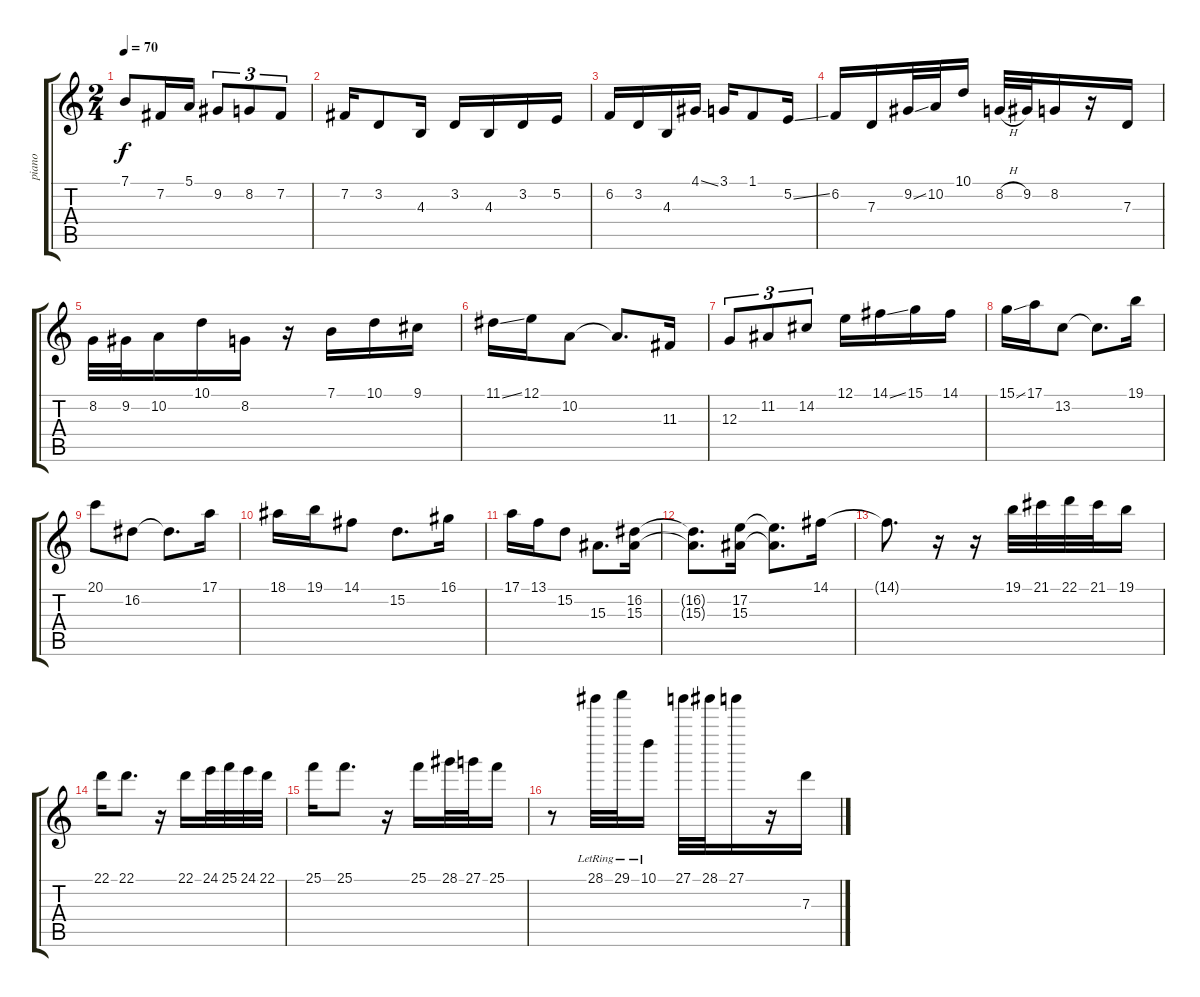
\track ("piano" "piano") {instrument acousticgrandpiano}
\staff {score tabs}
\tuning (E4 B3 G3 D3 A2 E2) {hide}
\ts (2 4)
\tempo 70
\clef g2
\ks c
7.1.8{dy f} 7.2.16 5.1.16 9.2.8{tu (3 2)} 8.2.8{tu (3 2)} 7.2.8{tu (3 2)} |
7.2.16 3.2.8 4.3.16 3.2.16 4.3.16 3.2.16 5.2.16 |
6.2.16 3.2.16 4.3.16 4.1{ss}.16 3.1.16 1.1.8 5.2{ss}.16 |
6.2.16 7.3.16 9.2{ss}.32 10.2.32 10.1.16 8.2{h}.32 9.2.32 8.2.16 r.16 7.3.16 |
8.2.32 9.2.32 10.2.16 10.1.16 8.2.16 r.16 7.1.16 10.1.16 9.1.16 |
11.1{ss}.16 12.1.16 10.2.8 10.2{t}.8{d} 11.3.16 |
12.3.8{tu (3 2)} 11.2.8{tu (3 2)} 14.2.8{tu (3 2)} 12.1.16 14.1{ss}.16 15.1.16 14.1.16 |
15.1{ss}.16 17.1.16 13.2.8 13.2{t}.8{d} 19.1.16 |
20.1.8 16.2.8 16.2{t}.8{d} 17.1.16 |
18.1.16 19.1.16 14.1.8 15.2.8{d} 16.1.16 |
17.1.16 13.1.16 15.2.8 15.3.8{d} (16.2 15.3).16 |
(16.2{t} 15.3{t}).8{d} (17.2 15.3).16 (17.2{t} 15.3{t}).8{d} 14.1.16 |
14.1{t}.8{d} r.16 r.16 19.1.32 21.1.32 22.1.32 21.1.32 19.1.16 |
22.1.16 22.1.8{d} r.16 22.1.16 24.1.32 25.1.32 24.1.32 22.1.32 |
25.1.16 25.1.8{d} r.16 25.1.16 28.1.32 27.1.32 25.1.16 |
r.8 28.1{lr}.32{ot 15mb} 29.1{lr}.32{ot 15mb} 10.1{lr}.16{ot 15mb} 27.1.32{ot 15mb} 28.1.32{ot 15mb} 27.1.16{ot 15mb} r.16{ot 15mb} 7.3.16{ot 15mb}
